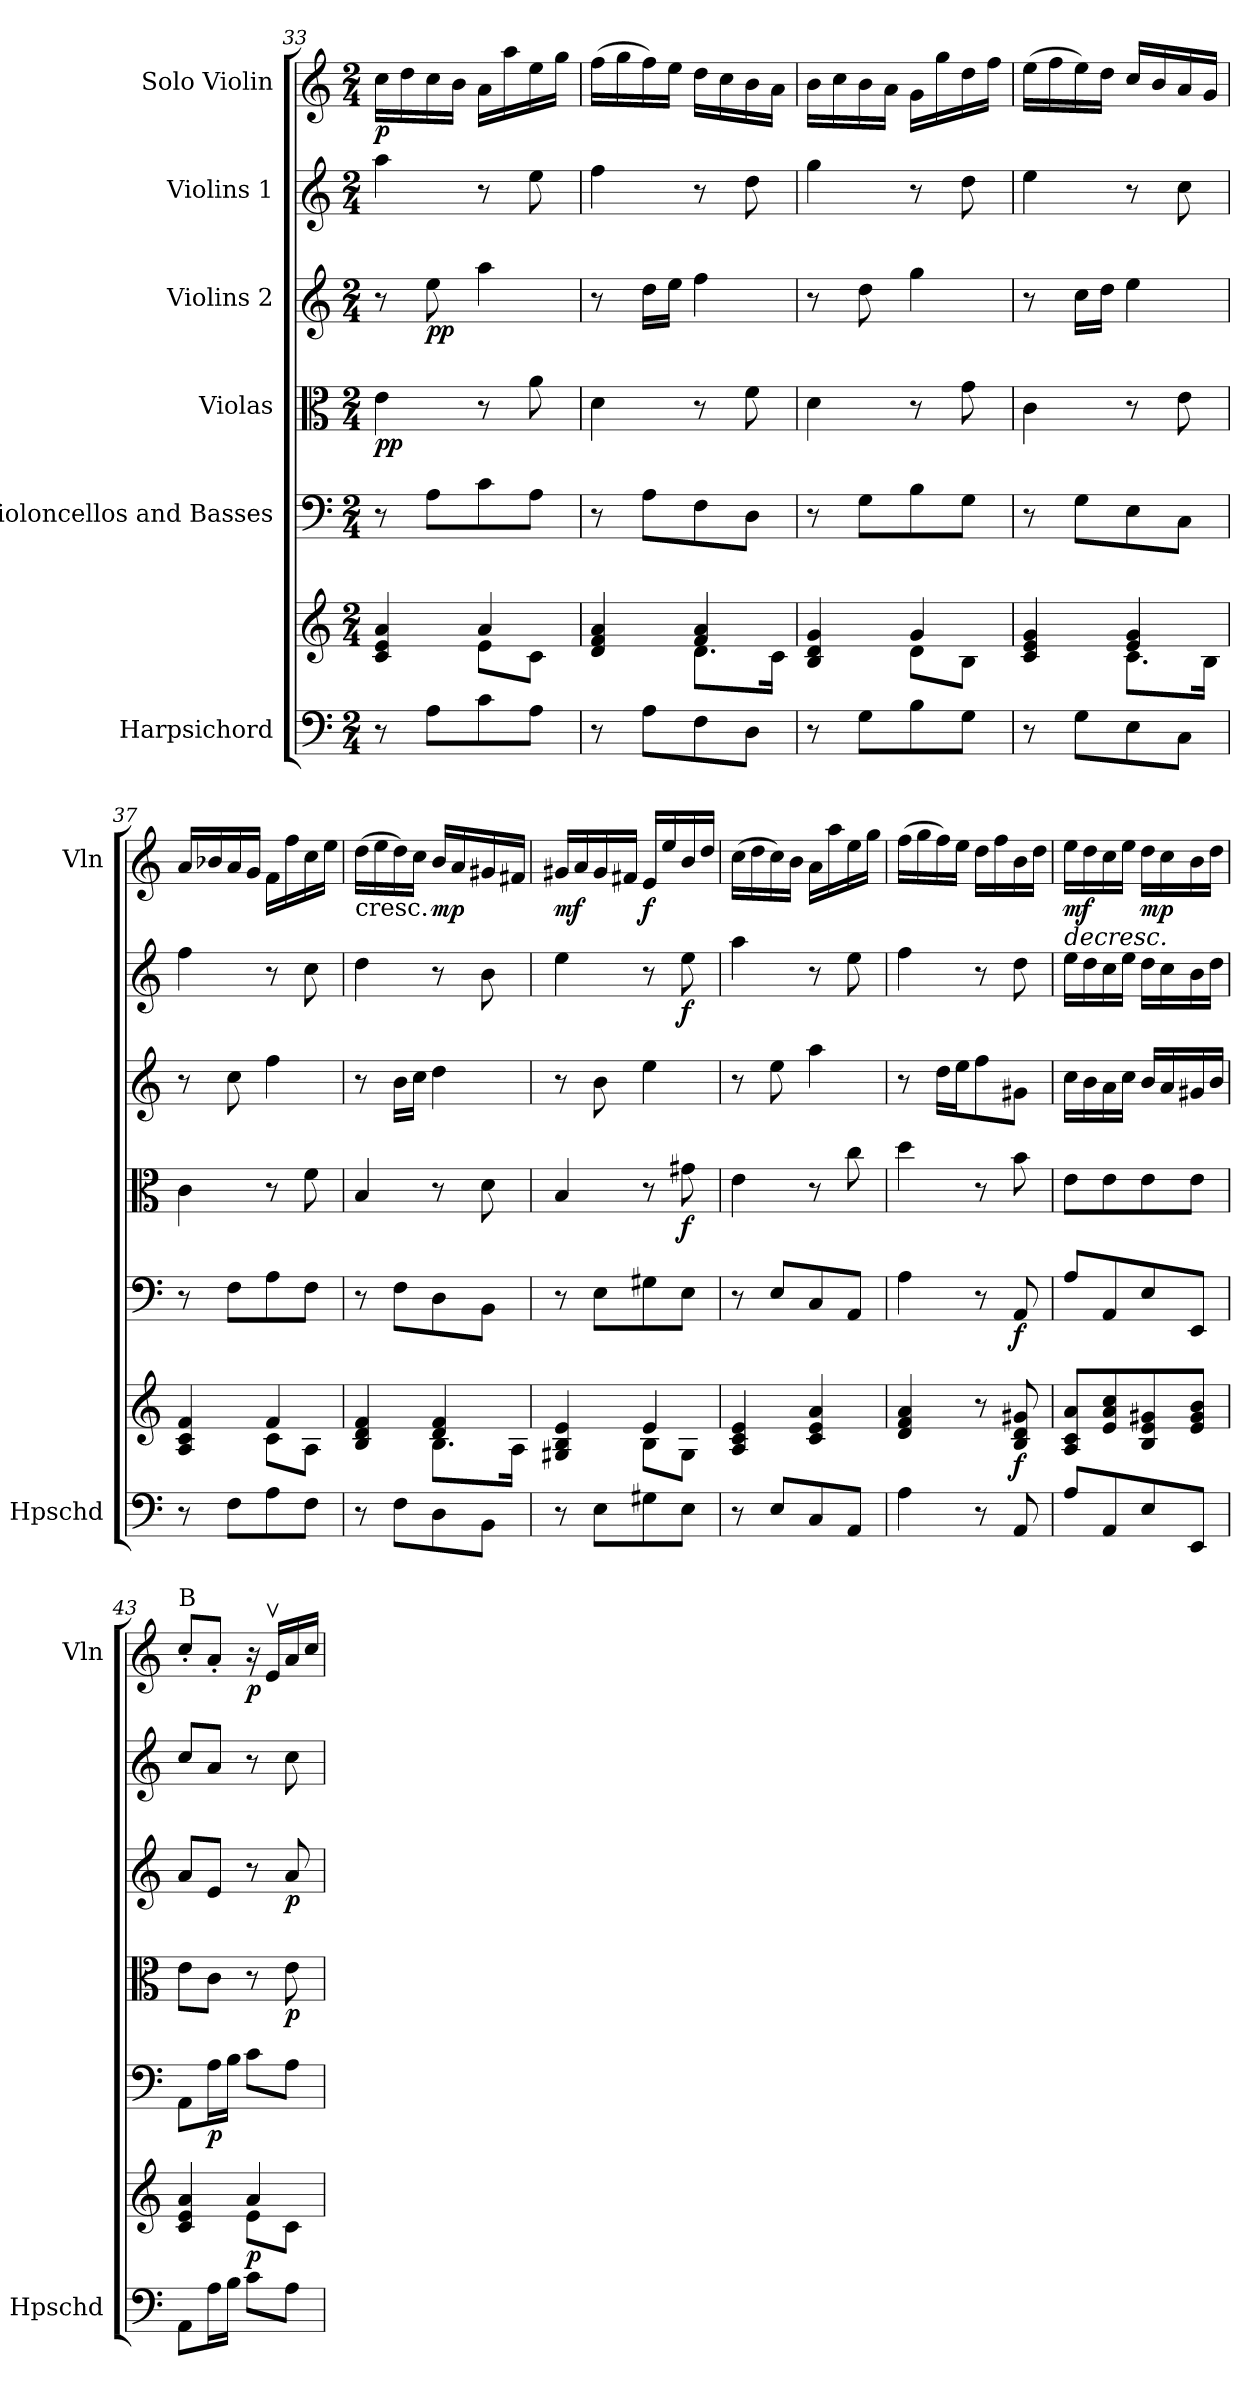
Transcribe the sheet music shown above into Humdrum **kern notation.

**kern	**kern	**dynam	**kern	**dynam	**kern	**dynam	**kern	**dynam	**kern	**dynam	**kern	**dynam
*part6	*part6	*part6	*part5	*part5	*part4	*part4	*part3	*part3	*part2	*part2	*part1	*part1
*staff7	*staff6	*staff6/7	*staff5	*staff5	*staff4	*staff4	*staff3	*staff3	*staff2	*staff2	*staff1	*staff1
*I"Harpsichord	*	*	*I"Violoncellos  and Basses	*	*I"Violas	*	*I"Violins 2	*	*I"Violins 1	*	*I"Solo Violin	*
*I'Hpschd	*	*	*	*	*	*	*	*	*	*	*I'Vln	*
*clefF4	*clefG2	*	*clefF4	*	*clefC3	*	*clefG2	*	*clefG2	*	*clefG2	*
*k[]	*k[]	*	*k[]	*	*k[]	*	*k[]	*	*k[]	*	*k[]	*
*C:	*C:	*	*C:	*	*C:	*	*C:	*	*C:	*	*C:	*
*M2/4	*M2/4	*	*M2/4	*	*M2/4	*	*M2/4	*	*M2/4	*	*M2/4	*
=33	=33	=33	=33	=33	=33	=33	=33	=33	=33	=33	=33	=33
*	*^	*	*	*	*	*	*	*	*	*	*	*
!	!	!	!	!	!	!	!LO:DY:b	!	!	!	!	!	!LO:DY:b
8r	4c/ 4e/ 4a/	4ryy	.	8r	.	4e\	pp	8r	.	4aa\	.	16cc\LL	p
.	.	.	.	.	.	.	.	.	.	.	.	16dd\	.
!	!	!	!	!	!	!	!	!	!LO:DY:b	!	!	!	!
8A\L	.	.	.	8A\L	.	.	.	8ee\	pp	.	.	16cc\	.
.	.	.	.	.	.	.	.	.	.	.	.	16b\JJ	.
8c\	4a/	8e\L	.	8c\	.	8r	.	4aa\	.	8r	.	16a\LL	.
.	.	.	.	.	.	.	.	.	.	.	.	16aa\	.
8A\J	.	8c\J	.	8A\J	.	8a\	.	.	.	8ee\	.	16ee\	.
.	.	.	.	.	.	.	.	.	.	.	.	16gg\JJ	.
=34	=34	=34	=34	=34	=34	=34	=34	=34	=34	=34	=34	=34	=34
8r	4d/ 4f/ 4a/	4ryy	.	8r	.	4d\	.	8r	.	4ff\	.	(16ff\LL	.
.	.	.	.	.	.	.	.	.	.	.	.	16gg\	.
8A\L	.	.	.	8A\L	.	.	.	16dd\LL	.	.	.	16ff\)	.
.	.	.	.	.	.	.	.	16ee\JJ	.	.	.	16ee\JJ	.
8F\	4f/ 4a/	8.d\L	.	8F\	.	8r	.	4ff\	.	8r	.	16dd\LL	.
.	.	.	.	.	.	.	.	.	.	.	.	16cc\	.
8D\J	.	.	.	8D\J	.	8f\	.	.	.	8dd\	.	16b\	.
.	.	16c\Jk	.	.	.	.	.	.	.	.	.	16a\JJ	.
=35	=35	=35	=35	=35	=35	=35	=35	=35	=35	=35	=35	=35	=35
8r	4B/ 4d/ 4g/	4ryy	.	8r	.	4d\	.	8r	.	4gg\	.	16b\LL	.
.	.	.	.	.	.	.	.	.	.	.	.	16cc\	.
8G\L	.	.	.	8G\L	.	.	.	8dd\	.	.	.	16b\	.
.	.	.	.	.	.	.	.	.	.	.	.	16a\JJ	.
8B\	4g/	8d\L	.	8B\	.	8r	.	4gg\	.	8r	.	16g\LL	.
.	.	.	.	.	.	.	.	.	.	.	.	16gg\	.
8G\J	.	8B\J	.	8G\J	.	8g\	.	.	.	8dd\	.	16dd\	.
.	.	.	.	.	.	.	.	.	.	.	.	16ff\JJ	.
=36	=36	=36	=36	=36	=36	=36	=36	=36	=36	=36	=36	=36	=36
8r	4c/ 4e/ 4g/	4ryy	.	8r	.	4c\	.	8r	.	4ee\	.	(16ee\LL	.
.	.	.	.	.	.	.	.	.	.	.	.	16ff\	.
8G\L	.	.	.	8G\L	.	.	.	16cc\LL	.	.	.	16ee\)	.
.	.	.	.	.	.	.	.	16dd\JJ	.	.	.	16dd\JJ	.
8E\	4e/ 4g/	8.c\L	.	8E\	.	8r	.	4ee\	.	8r	.	16cc/LL	.
.	.	.	.	.	.	.	.	.	.	.	.	16b/	.
8C\J	.	.	.	8C\J	.	8e\	.	.	.	8cc\	.	16a/	.
.	.	16B\Jk	.	.	.	.	.	.	.	.	.	16g/JJ	.
!!LO:PB:g=z
=37	=37	=37	=37	=37	=37	=37	=37	=37	=37	=37	=37	=37	=37
8r	4A/ 4c/ 4f/	4ryy	.	8r	.	4c\	.	8r	.	4ff\	.	16a/LL	.
.	.	.	.	.	.	.	.	.	.	.	.	16b-X/	.
8F\L	.	.	.	8F\L	.	.	.	8cc\	.	.	.	16a/	.
.	.	.	.	.	.	.	.	.	.	.	.	16g/JJ	.
8A\	4f/	8c\L	.	8A\	.	8r	.	4ff\	.	8r	.	16f\LL	.
.	.	.	.	.	.	.	.	.	.	.	.	16ff\	.
8F\J	.	8A\J	.	8F\J	.	8f\	.	.	.	8cc\	.	16cc\	.
.	.	.	.	.	.	.	.	.	.	.	.	16ee\JJ	.
=38	=38	=38	=38	=38	=38	=38	=38	=38	=38	=38	=38	=38	=38
!	!	!	!	!	!	!	!	!	!	!	!	!LO:TX:b:t=cresc.	!
8r	4B/ 4d/ 4f/	4ryy	.	8r	.	4B/	.	8r	.	4dd\	.	(16dd\LL	.
.	.	.	.	.	.	.	.	.	.	.	.	16ee\	.
8F\L	.	.	.	8F\L	.	.	.	16b\LL	.	.	.	16dd\)	.
.	.	.	.	.	.	.	.	16cc\JJ	.	.	.	16cc\JJ	.
!	!	!	!	!	!	!	!	!	!	!	!	!	!LO:DY:b
8D\	4d/ 4f/	8.B\L	.	8D\	.	8r	.	4dd\	.	8r	.	16b/LL	mp
.	.	.	.	.	.	.	.	.	.	.	.	16a/	.
8BB\J	.	.	.	8BB\J	.	8d\	.	.	.	8b\	.	16g#X/	.
.	.	16A\Jk	.	.	.	.	.	.	.	.	.	16f#X/JJ	.
=39	=39	=39	=39	=39	=39	=39	=39	=39	=39	=39	=39	=39	=39
!	!	!	!	!	!	!	!	!	!	!	!	!	!LO:DY:b
8r	4G#X/ 4B/ 4e/	4ryy	.	8r	.	4B/	.	8r	.	4ee\	.	16g#X/LL	mf
.	.	.	.	.	.	.	.	.	.	.	.	16a/	.
8E\L	.	.	.	8E\L	.	.	.	8b\	.	.	.	16g#/	.
.	.	.	.	.	.	.	.	.	.	.	.	16f#X/JJ	.
!	!	!	!	!	!	!	!	!	!	!	!	!	!LO:DY:b
8G#X\	4e/	8B\L	.	8G#X\	.	8r	.	4ee\	.	8r	.	16e/LL	f
.	.	.	.	.	.	.	.	.	.	.	.	16ee/	.
!	!	!	!	!	!	!	!LO:DY:b	!	!	!	!LO:DY:b	!	!
8E\J	.	8G#\J	.	8E\J	.	8g#X\	f	.	.	8ee\	f	16b/	.
.	.	.	.	.	.	.	.	.	.	.	.	16dd/JJ	.
*	*v	*v	*	*	*	*	*	*	*	*	*	*	*
=40	=40	=40	=40	=40	=40	=40	=40	=40	=40	=40	=40	=40
8r	4A/ 4c/ 4e/	.	8r	.	4e\	.	8r	.	4aa\	.	(16cc\LL	.
.	.	.	.	.	.	.	.	.	.	.	16dd\	.
8E/L	.	.	8E/L	.	.	.	8ee\	.	.	.	16cc\)	.
.	.	.	.	.	.	.	.	.	.	.	16b\JJ	.
8C/	4c/ 4e/ 4a/	.	8C/	.	8r	.	4aa\	.	8r	.	16a\LL	.
.	.	.	.	.	.	.	.	.	.	.	16aa\	.
8AA/J	.	.	8AA/J	.	8cc\	.	.	.	8ee\	.	16ee\	.
.	.	.	.	.	.	.	.	.	.	.	16gg\JJ	.
=41	=41	=41	=41	=41	=41	=41	=41	=41	=41	=41	=41	=41
4A\	4d/ 4f/ 4a/	.	4A\	.	4dd\	.	8r	.	4ff\	.	(16ff\LL	.
.	.	.	.	.	.	.	.	.	.	.	16gg\	.
.	.	.	.	.	.	.	16dd\LL	.	.	.	16ff\)	.
.	.	.	.	.	.	.	16ee\J	.	.	.	16ee\JJ	.
8r	8r	.	8r	.	8r	.	8ff\	.	8r	.	16dd\LL	.
.	.	.	.	.	.	.	.	.	.	.	16ff\	.
!	!	!LO:DY:b	!	!LO:DY:b	!	!	!	!	!	!	!	!
8AA/	8B/ 8d/ 8g#X/	f	8AA/	f	8b\	.	8g#X\J	.	8dd\	.	16b\	.
.	.	.	.	.	.	.	.	.	.	.	16dd\JJ	.
!!LO:LB:g=z
=42	=42	=42	=42	=42	=42	=42	=42	=42	=42	=42	=42	=42
!	!	!	!	!	!	!	!	!	!	!	!	!LO:HP:b
!	!	!	!	!	!	!	!	!	!	!	!	!LO:DY:n=1:b
8A/L	8A/ 8c/ 8a/L	.	8A/L	.	8e\L	.	16cc\LL	.	16ee\LL	.	16ee\LL	> mf
.	.	.	.	.	.	.	16b\	.	16dd\	.	16dd\	.
8AA/	8e/ 8a/ 8cc/	.	8AA/	.	8e\	.	16a\	.	16cc\	.	16cc\	.
.	.	.	.	.	.	.	16cc\JJ	.	16ee\JJ	.	16ee\JJ	.
!	!	!	!	!	!	!	!	!	!	!	!	!LO:DY:n=2:b
8E/	8B/ 8e/ 8g#X/	.	8E/	.	8e\	.	16b/LL	.	16dd\LL	.	16dd\LL	mp
.	.	.	.	.	.	.	16a/	.	16cc\	.	16cc\	.
8EE/J	8e/ 8g#/ 8b/J	.	8EE/J	.	8e\J	.	16g#X/	.	16b\	.	16b\	.
.	.	.	.	.	.	.	16b/JJ	.	16dd\JJ	.	16dd\JJ	.
.	.	.	.	.	.	.	.	.	.	.	.	]
=43	=43	=43	=43	=43	=43	=43	=43	=43	=43	=43	=43	=43
*	*^	*	*	*	*	*	*	*	*	*	*	*
!	!	!	!	!	!	!	!	!	!	!	!	!LO:TX:a:t=B	!
8AA\L	4c/ 4e/ 4a/	4ryy	.	8AA\L	.	8e\L	.	8a/L	.	8cc/L	.	8cc'/L	.
!	!	!	!	!	!LO:DY:b	!	!	!	!	!	!	!	!
16A\L	.	.	.	16A\L	p	8c\J	.	8e/J	.	8a/J	.	8a'/J	.
16B\JJ	.	.	.	16B\JJ	.	.	.	.	.	.	.	.	.
!	!	!	!LO:DY:b	!	!	!	!	!	!	!	!	!	!LO:DY:b
8c\L	4a/	8e\L	p	8c\L	.	8r	.	8r	.	8r	.	16r	p
.	.	.	.	.	.	.	.	.	.	.	.	16ev/LL	.
!	!	!	!	!	!	!	!LO:DY:b	!	!LO:DY:b	!	!	!	!
8A\J	.	8c\J	.	8A\J	.	8e\	p	8a/	p	8cc\	.	16a/	.
.	.	.	.	.	.	.	.	.	.	.	.	16cc/JJ	.
*	*v	*v	*	*	*	*	*	*	*	*	*	*	*
=	=	=	=	=	=	=	=	=	=	=	=	=
*-	*-	*-	*-	*-	*-	*-	*-	*-	*-	*-	*-	*-
